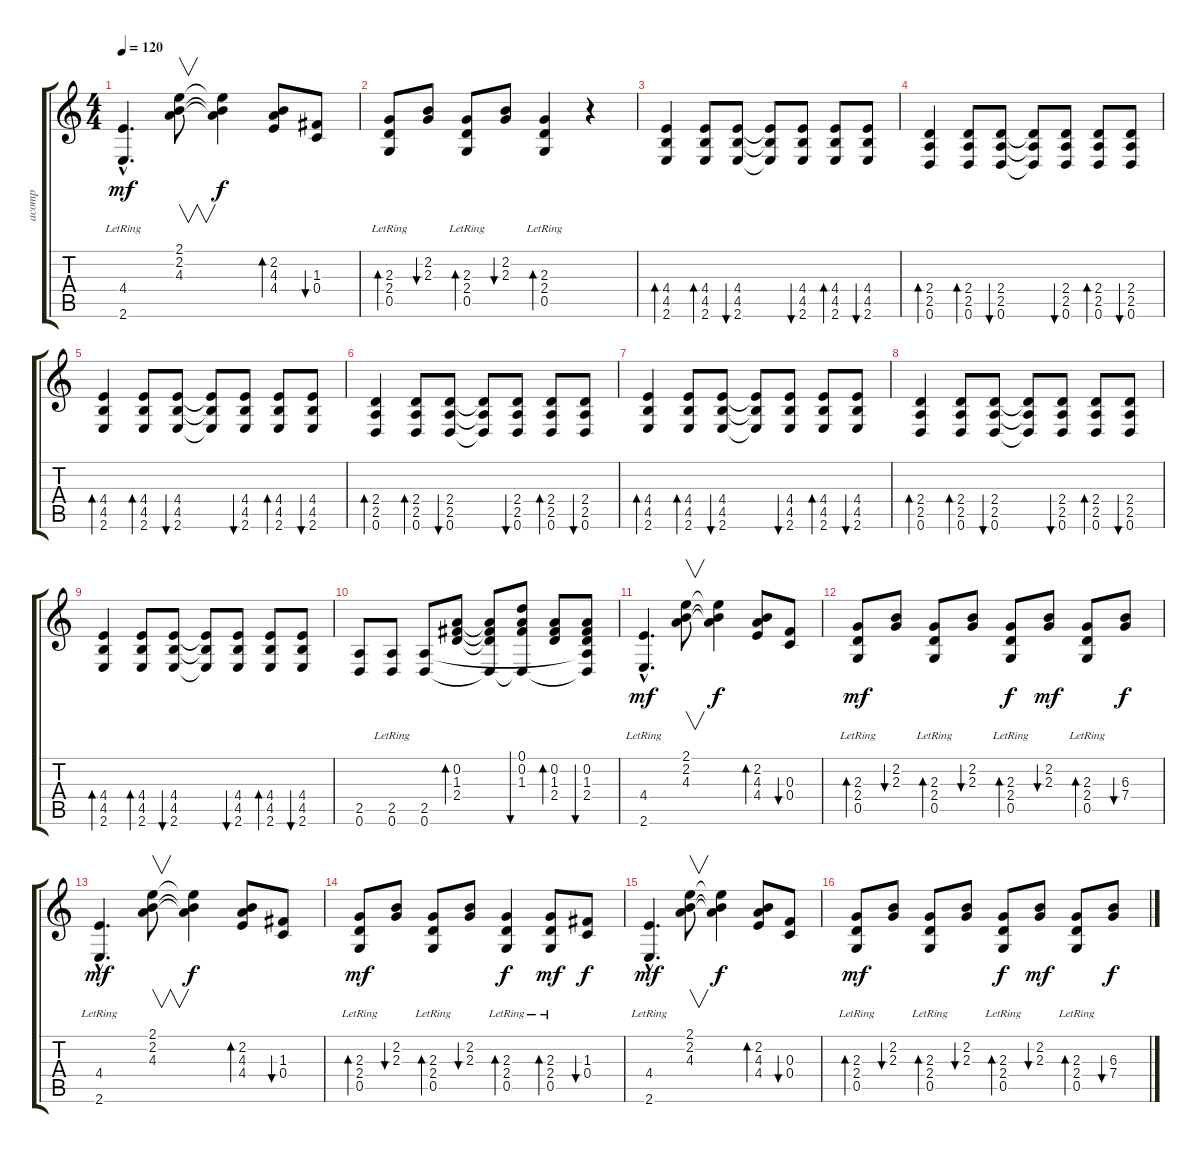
\track ("acomp" "acomp") {instrument acousticguitarsteel}
\staff {score tabs}
\tuning (D4 A3 F3 C3 G2 D2) {hide}
\ts (4 4)
\tempo 120
\clef g2
\ks c
(4.4{hac} 2.6{hac lr}).4{d dy mf} (2.1 2.2 4.3).8{v} (2.1{t} 2.2{t} 4.3{t}).4{dy f} (2.2 4.3 4.4).8{bd 60} (1.3 0.4).8{bu 60} |
(2.3 2.4 0.5{lr}).8{bd 60} (2.2 2.3).8{bu 60} (2.3 2.4 0.5{lr}).8{bd 60} (2.2 2.3).8{bu 60} (2.3 2.4 0.5{lr}).4{bd 60} r.4 |
(4.4 4.5 2.6).4{bd 60} (4.4 4.5 2.6).8{bd 60} (4.4 4.5 2.6).8{bu 60} (4.4{t} 4.5{t} 2.6{t}).8 (4.4 4.5 2.6).8{bu 60} (4.4 4.5 2.6).8{bd 60} (4.4 4.5 2.6).8{bu 60} |
(2.4 2.5 0.6).4{bd 60} (2.4 2.5 0.6).8{bd 60} (2.4 2.5 0.6).8{bu 60} (2.4{t} 2.5{t} 0.6{t}).8 (2.4 2.5 0.6).8{bu 60} (2.4 2.5 0.6).8{bd 60} (2.4 2.5 0.6).8{bu 60} |
(4.4 4.5 2.6).4{bd 60} (4.4 4.5 2.6).8{bd 60} (4.4 4.5 2.6).8{bu 60} (4.4{t} 4.5{t} 2.6{t}).8 (4.4 4.5 2.6).8{bu 60} (4.4 4.5 2.6).8{bd 60} (4.4 4.5 2.6).8{bu 60} |
(2.4 2.5 0.6).4{bd 60} (2.4 2.5 0.6).8{bd 60} (2.4 2.5 0.6).8{bu 60} (2.4{t} 2.5{t} 0.6{t}).8 (2.4 2.5 0.6).8{bu 60} (2.4 2.5 0.6).8{bd 60} (2.4 2.5 0.6).8{bu 60} |
(4.4 4.5 2.6).4{bd 60} (4.4 4.5 2.6).8{bd 60} (4.4 4.5 2.6).8{bu 60} (4.4{t} 4.5{t} 2.6{t}).8 (4.4 4.5 2.6).8{bu 60} (4.4 4.5 2.6).8{bd 60} (4.4 4.5 2.6).8{bu 60} |
(2.4 2.5 0.6).4{bd 60} (2.4 2.5 0.6).8{bd 60} (2.4 2.5 0.6).8{bu 60} (2.4{t} 2.5{t} 0.6{t}).8 (2.4 2.5 0.6).8{bu 60} (2.4 2.5 0.6).8{bd 60} (2.4 2.5 0.6).8{bu 60} |
(4.4 4.5 2.6).4{bd 60} (4.4 4.5 2.6).8{bd 60} (4.4 4.5 2.6).8{bu 60} (4.4{t} 4.5{t} 2.6{t}).8 (4.4 4.5 2.6).8{bu 60} (4.4 4.5 2.6).8{bd 60} (4.4 4.5 2.6).8{bu 60} |
(2.5 0.6).8 (2.5{lr} 0.6).8 (2.5 0.6).8 (0.2 1.3 2.4).8{bd 60} (0.2{t} 1.3{t} 2.4{t} 0.6{t}).8 (0.1 0.2 1.3 0.6{t}).8{bu 60} (0.2 1.3 2.4).8{bd 60} (0.2 1.3 2.4 2.5{t} 0.6{t}).8{bu 60} |
(4.4{hac} 2.6{hac lr}).4{d dy mf} (2.1 2.2 4.3).8{v} (2.1{t} 2.2{t} 4.3{t}).4{dy f} (2.2 4.3 4.4).8{bd 60} (0.3 0.4).8{bu 60} |
(2.3 2.4 0.5{lr}).8{bd 60 dy mf} (2.2 2.3).8{bu 60} (2.3 2.4 0.5{lr}).8{bd 60} (2.2 2.3).8{bu 60} (2.3 2.4 0.5{lr}).8{bd 60 dy f} (2.2 2.3).8{bu 60 dy mf} (2.3 2.4 0.5{lr}).8{bd 60} (6.3 7.4).8{bu 60 dy f} |
(4.4{hac} 2.6{hac lr}).4{d dy mf} (2.1 2.2 4.3).8{v} (2.1{t} 2.2{t} 4.3{t}).4{dy f} (2.2 4.3 4.4).8{bd 60} (1.3 0.4).8{bu 60} |
(2.3 2.4 0.5{lr}).8{bd 60 dy mf} (2.2 2.3).8{bu 60} (2.3 2.4 0.5{lr}).8{bd 60} (2.2 2.3).8{bu 60} (2.3 2.4 0.5{lr}).4{bd 60 dy f} (2.3 2.4 0.5{lr}).8{bd 60 dy mf} (1.3 0.4).8{bu 60 dy f} |
(4.4{hac} 2.6{hac lr}).4{d dy mf} (2.1 2.2 4.3).8{v} (2.1{t} 2.2{t} 4.3{t}).4{dy f} (2.2 4.3 4.4).8{bd 60} (0.3 0.4).8{bu 60} |
(2.3 2.4 0.5{lr}).8{bd 60 dy mf} (2.2 2.3).8{bu 60} (2.3 2.4 0.5{lr}).8{bd 60} (2.2 2.3).8{bu 60} (2.3 2.4 0.5{lr}).8{bd 60 dy f} (2.2 2.3).8{bu 60 dy mf} (2.3 2.4 0.5{lr}).8{bd 60} (6.3 7.4).8{bu 60 dy f}
